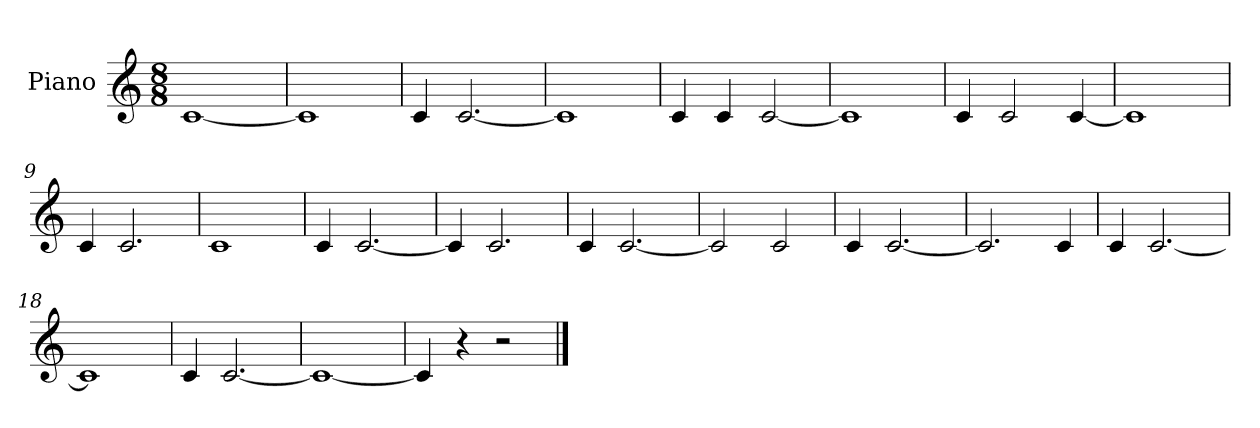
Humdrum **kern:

**kern
*part1
*staff1
*I"Piano
*I'Pno.
*clefG2
*k[]
*M8/8
*MM90
=1
[1c
=2
1c]
=3
4c/
[2.c/
=4
1c]
=5
4c/
4c/
[2c/
=6
1c]
=7
4c/
2c/
[4c/
=8
1c]
=9
4c/
2.c/
=10
1c
=11
4c/
[2.c/
=12
4c/]
2.c/
=13
4c/
[2.c/
=14
2c/]
2c/
=15
4c/
[2.c/
=16
2.c/]
4c/
=17
4c/
[2.c/
=18
1c]
=19
4c/
[2.c/
=20
1c_
=21
4c/]
4r
2r
==
*-
